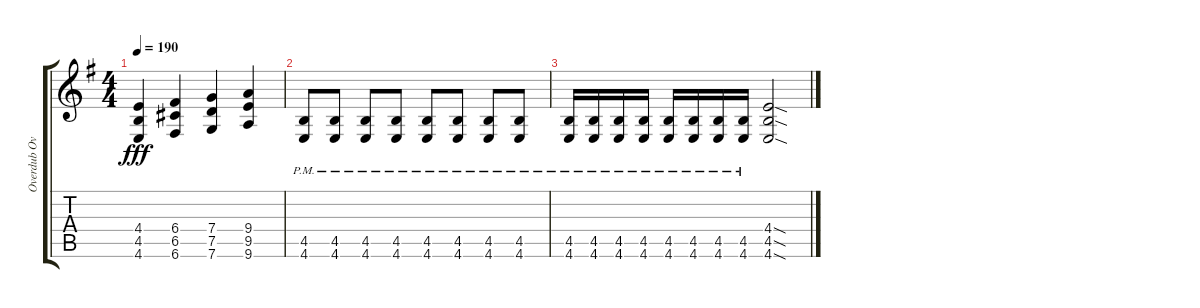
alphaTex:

\track ("Overdub Overdrive" "Overdub Ov") {instrument overdrivenguitar}
\staff {score tabs}
\tuning (D4 A3 F3 C3 G2 C2) {hide}
\ts (4 4)
\tempo 190
\clef g2
\ks eminor
(4.4 4.5 4.6).4{dy fff} (6.4 6.5 6.6).4 (7.4 7.5 7.6).4 (9.4 9.5 9.6).4 |
(4.5{pm} 4.6{pm}).8 (4.5{pm} 4.6{pm}).8 (4.5{pm} 4.6{pm}).8 (4.5{pm} 4.6{pm}).8 (4.5{pm} 4.6{pm}).8 (4.5{pm} 4.6{pm}).8 (4.5{pm} 4.6{pm}).8 (4.5{pm} 4.6{pm}).8 |
(4.5{pm} 4.6{pm}).16 (4.5{pm} 4.6{pm}).16 (4.5{pm} 4.6{pm}).16 (4.5{pm} 4.6{pm}).16 (4.5{pm} 4.6{pm}).16 (4.5{pm} 4.6{pm}).16 (4.5{pm} 4.6{pm}).16 (4.5{pm} 4.6{pm}).16 (4.4{sod} 4.5{sod} 4.6{sod}).2
